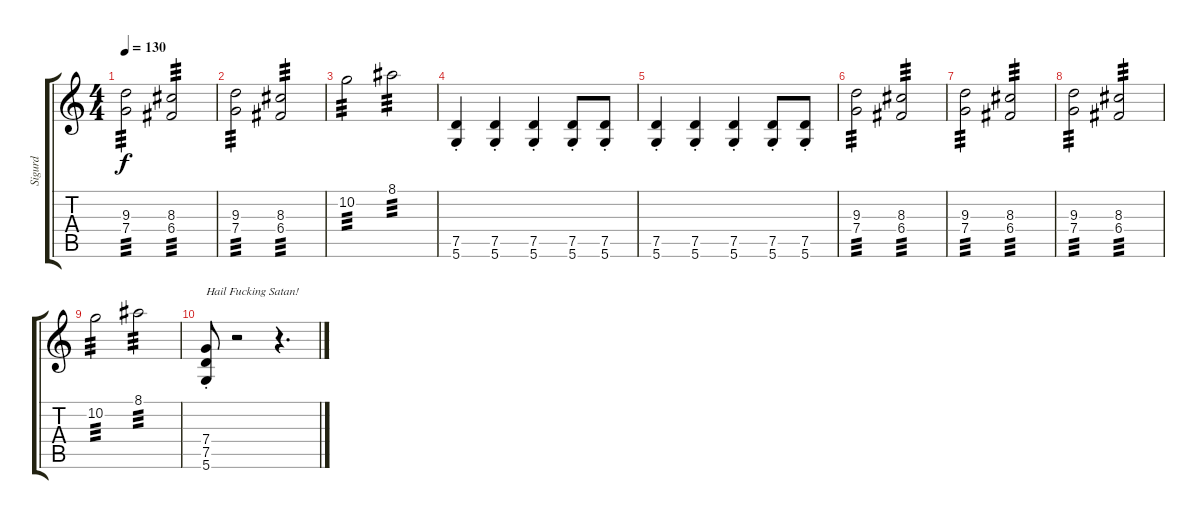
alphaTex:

\track ("Sigurd" "Sigurd") {instrument distortionguitar}
\staff {score tabs}
\tuning (D4 A3 F3 C3 G2 D2) {hide}
\ts (4 4)
\tempo 130
\clef g2
\ks c
(9.3 7.4).2{tp 3 dy f} (8.3 6.4).2{tp 3} |
(9.3 7.4).2{tp 3} (8.3 6.4).2{tp 3} |
10.2.2{tp 3} 8.1.2{tp 3} |
(7.5{st} 5.6{st}).4 (7.5{st} 5.6{st}).4 (7.5{st} 5.6{st}).4 (7.5{st} 5.6{st}).8 (7.5{st} 5.6{st}).8 |
(7.5{st} 5.6{st}).4 (7.5{st} 5.6{st}).4 (7.5{st} 5.6{st}).4 (7.5{st} 5.6{st}).8 (7.5{st} 5.6{st}).8 |
(9.3 7.4).2{tp 3} (8.3 6.4).2{tp 3} |
(9.3 7.4).2{tp 3} (8.3 6.4).2{tp 3} |
(9.3 7.4).2{tp 3} (8.3 6.4).2{tp 3} |
10.2.2{tp 3} 8.1.2{tp 3} |
(7.4{st} 7.5 5.6).8{txt "Hail Fucking Satan!"} r.2 r.4{d}
